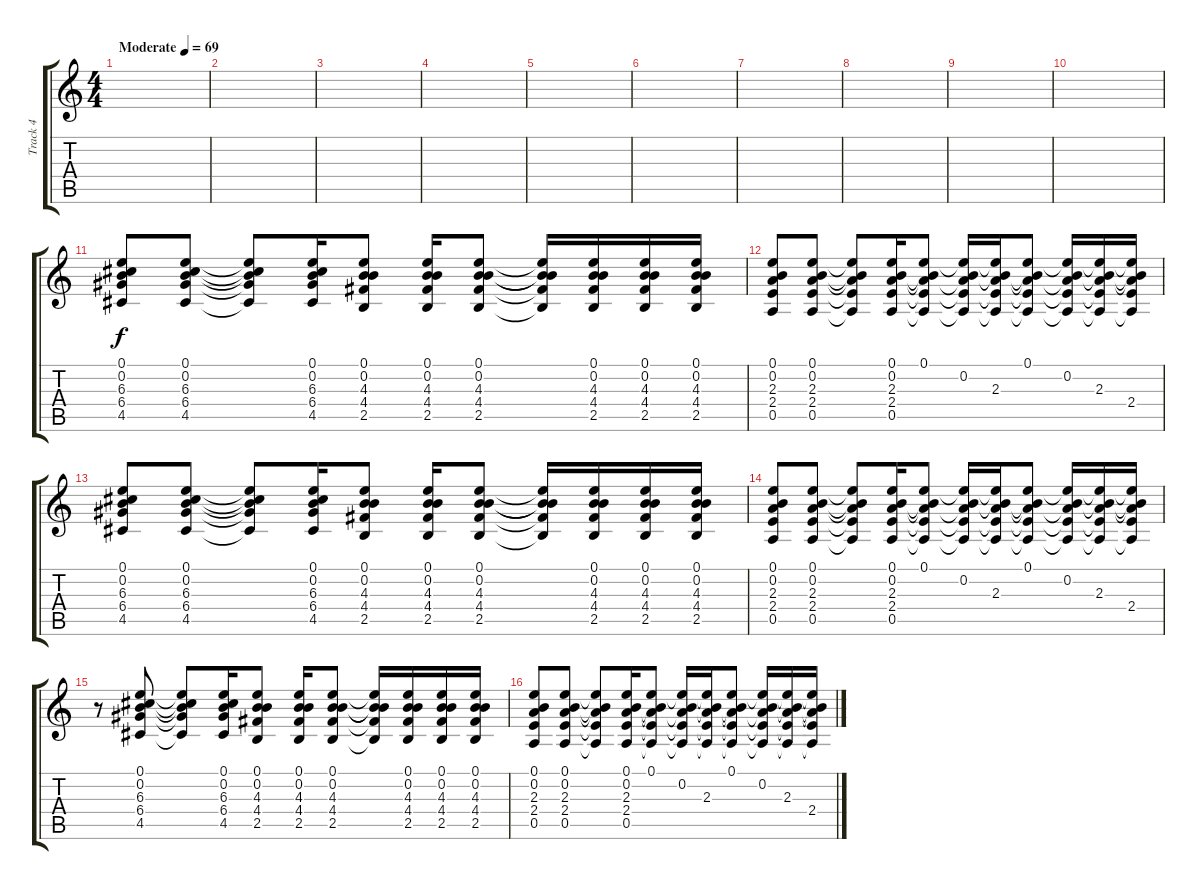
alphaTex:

\track ("Track 4" "Track 4") {instrument acousticguitarsteel}
\staff {score tabs}
\tuning (E4 B3 G3 D3 A2 E2) {hide}
\ts (4 4)
\tempo (69 "Moderate")
\clef g2
\ks c
|
|
|
|
|
|
|
|
|
|
(0.1 0.2 6.3 6.4 4.5).8 (0.1 0.2 6.3 6.4 4.5).8 (0.1{t} 0.2{t} 6.3{t} 6.4{t} 4.5{t}).8 (0.1 0.2 6.3 6.4 4.5).16 (0.1 0.2 4.3 4.4 2.5).8 (0.1 0.2 4.3 4.4 2.5).16 (0.1 0.2 4.3 4.4 2.5).8 (0.1{t} 0.2{t} 4.3{t} 4.4{t} 2.5{t}).16 (0.1 0.2 4.3 4.4 2.5).16 (0.1 0.2 4.3 4.4 2.5).16 (0.1 0.2 4.3 4.4 2.5).16 |
(0.1 0.2 2.3 2.4 0.5).8 (0.1 0.2 2.3 2.4 0.5).8 (0.1{t} 0.2{t} 2.3{t} 2.4{t} 0.5{t}).8 (0.1 0.2 2.3 2.4 0.5).16 (0.1 0.2{t} 2.3{t} 2.4{t} 0.5{t}).8 (0.1{t} 0.2 2.3{t} 2.4{t} 0.5{t}).16 (0.1{t} 0.2{t} 2.3 2.4{t} 0.5{t}).16 (0.1 0.2{t} 2.3{t} 2.4{t} 0.5{t}).8 (0.1{t} 0.2 2.3{t} 2.4{t} 0.5{t}).16 (0.1{t} 0.2{t} 2.3 2.4{t} 0.5{t}).16 (0.1{t} 0.2{t} 2.3{t} 2.4 0.5{t}).16 |
(0.1 0.2 6.3 6.4 4.5).8 (0.1 0.2 6.3 6.4 4.5).8 (0.1{t} 0.2{t} 6.3{t} 6.4{t} 4.5{t}).8 (0.1 0.2 6.3 6.4 4.5).16 (0.1 0.2 4.3 4.4 2.5).8 (0.1 0.2 4.3 4.4 2.5).16 (0.1 0.2 4.3 4.4 2.5).8 (0.1{t} 0.2{t} 4.3{t} 4.4{t} 2.5{t}).16 (0.1 0.2 4.3 4.4 2.5).16 (0.1 0.2 4.3 4.4 2.5).16 (0.1 0.2 4.3 4.4 2.5).16 |
(0.1 0.2 2.3 2.4 0.5).8 (0.1 0.2 2.3 2.4 0.5).8 (0.1{t} 0.2{t} 2.3{t} 2.4{t} 0.5{t}).8 (0.1 0.2 2.3 2.4 0.5).16 (0.1 0.2{t} 2.3{t} 2.4{t} 0.5{t}).8 (0.1{t} 0.2 2.3{t} 2.4{t} 0.5{t}).16 (0.1{t} 0.2{t} 2.3 2.4{t} 0.5{t}).16 (0.1 0.2{t} 2.3{t} 2.4{t} 0.5{t}).8 (0.1{t} 0.2 2.3{t} 2.4{t} 0.5{t}).16 (0.1{t} 0.2{t} 2.3 2.4{t} 0.5{t}).16 (0.1{t} 0.2{t} 2.3{t} 2.4 0.5{t}).16 |
r.8 (0.1 0.2 6.3 6.4 4.5).8 (0.1{t} 0.2{t} 6.3{t} 6.4{t} 4.5{t}).8 (0.1 0.2 6.3 6.4 4.5).16 (0.1 0.2 4.3 4.4 2.5).8 (0.1 0.2 4.3 4.4 2.5).16 (0.1 0.2 4.3 4.4 2.5).8 (0.1{t} 0.2{t} 4.3{t} 4.4{t} 2.5{t}).16 (0.1 0.2 4.3 4.4 2.5).16 (0.1 0.2 4.3 4.4 2.5).16 (0.1 0.2 4.3 4.4 2.5).16 |
(0.1 0.2 2.3 2.4 0.5).8 (0.1 0.2 2.3 2.4 0.5).8 (0.1{t} 0.2{t} 2.3{t} 2.4{t} 0.5{t}).8 (0.1 0.2 2.3 2.4 0.5).16 (0.1 0.2{t} 2.3{t} 2.4{t} 0.5{t}).8 (0.1{t} 0.2 2.3{t} 2.4{t} 0.5{t}).16 (0.1{t} 0.2{t} 2.3 2.4{t} 0.5{t}).16 (0.1 0.2{t} 2.3{t} 2.4{t} 0.5{t}).8 (0.1{t} 0.2 2.3{t} 2.4{t} 0.5{t}).16 (0.1{t} 0.2{t} 2.3 2.4{t} 0.5{t}).16 (0.1{t} 0.2{t} 2.3{t} 2.4 0.5{t}).16
